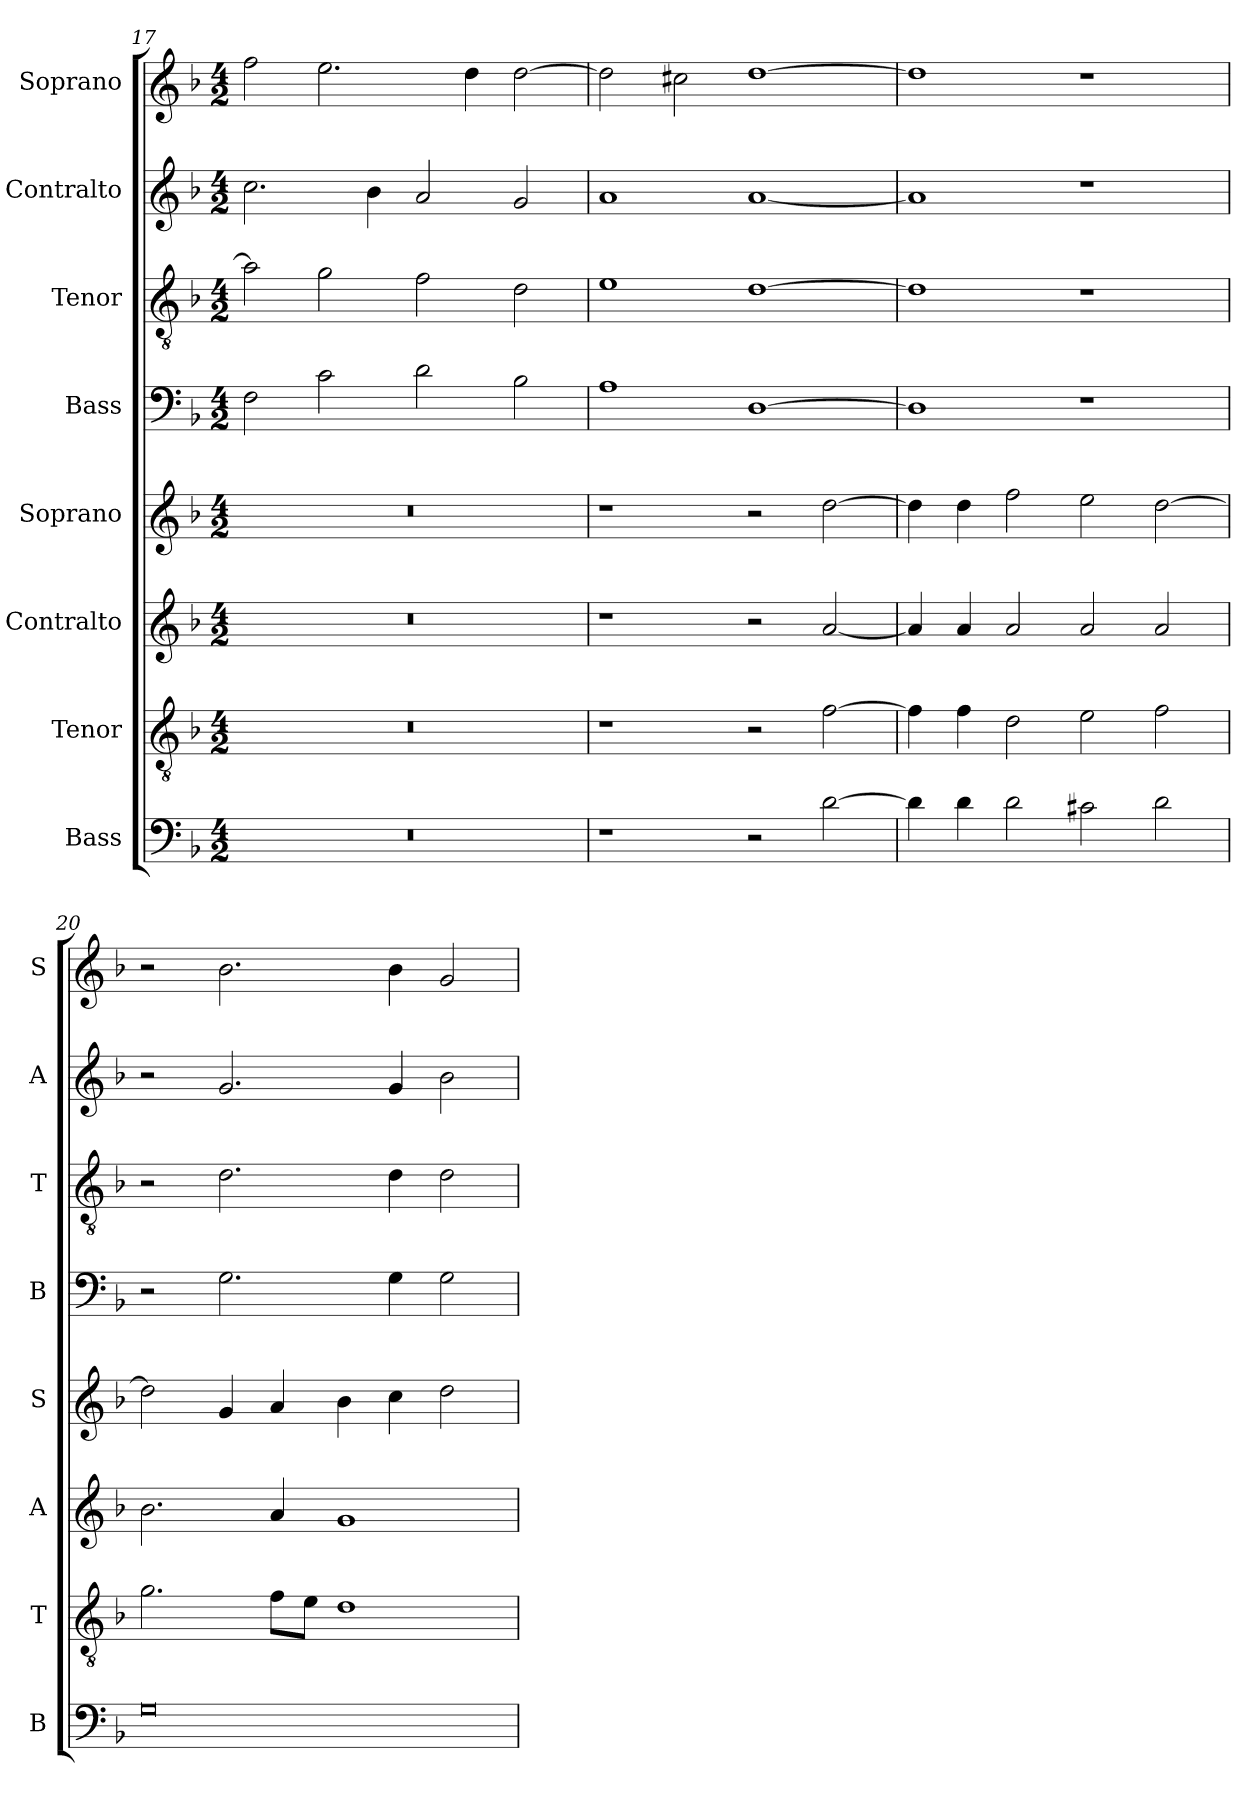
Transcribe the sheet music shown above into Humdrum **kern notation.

**kern	**kern	**kern	**kern	**kern	**kern	**kern	**kern
*part8	*part7	*part6	*part5	*part4	*part3	*part2	*part1
*staff8	*staff7	*staff6	*staff5	*staff4	*staff3	*staff2	*staff1
*I"Bass	*I"Tenor	*I"Contralto	*I"Soprano	*I"Bass	*I"Tenor	*I"Contralto	*I"Soprano
*I'B	*I'T	*I'A	*I'S	*I'B	*I'T	*I'A	*I'S
*clefF4	*clefGv2	*clefG2	*clefG2	*clefF4	*clefGv2	*clefG2	*clefG2
*k[b-]	*k[b-]	*k[b-]	*k[b-]	*k[b-]	*k[b-]	*k[b-]	*k[b-]
*G:dor	*G:dor	*G:dor	*G:dor	*G:dor	*G:dor	*G:dor	*G:dor
*M4/2	*M4/2	*M4/2	*M4/2	*M4/2	*M4/2	*M4/2	*M4/2
=17	=17	=17	=17	=17	=17	=17	=17
0r	0r	0r	0r	2F	2a]	2.cc	2ff
.	.	.	.	2c	2g	.	2.ee
.	.	.	.	.	.	4b-	.
.	.	.	.	2d	2f	2a	.
.	.	.	.	.	.	.	4dd
.	.	.	.	2B-	2d	2g	[2dd
=18	=18	=18	=18	=18	=18	=18	=18
1r	1r	1r	1r	1A	1e	1a	2dd]
.	.	.	.	.	.	.	2cc#X
2r	2r	2r	2r	[1D	[1d	[1a	[1dd
[2d	[2f	[2a	[2dd	.	.	.	.
=19	=19	=19	=19	=19	=19	=19	=19
4d]	4f]	4a]	4dd]	1D]	1d]	1a]	1dd]
4d	4f	4a	4dd	.	.	.	.
2d	2d	2a	2ff	.	.	.	.
2c#X	2e	2a	2ee	1r	1r	1r	1r
2d	2f	2a	[2dd	.	.	.	.
=20	=20	=20	=20	=20	=20	=20	=20
0G	2.g	2.b-	2dd]	2r	2r	2r	2r
.	.	.	4g	2.G	2.d	2.g	2.b-
.	8f\L	4a	4a	.	.	.	.
.	8e\J	.	.	.	.	.	.
.	1d	1g	4b-	.	.	.	.
.	.	.	4cc	4G	4d	4g	4b-
.	.	.	2dd	2G	2d	2b-	2g
=	=	=	=	=	=	=	=
*-	*-	*-	*-	*-	*-	*-	*-
